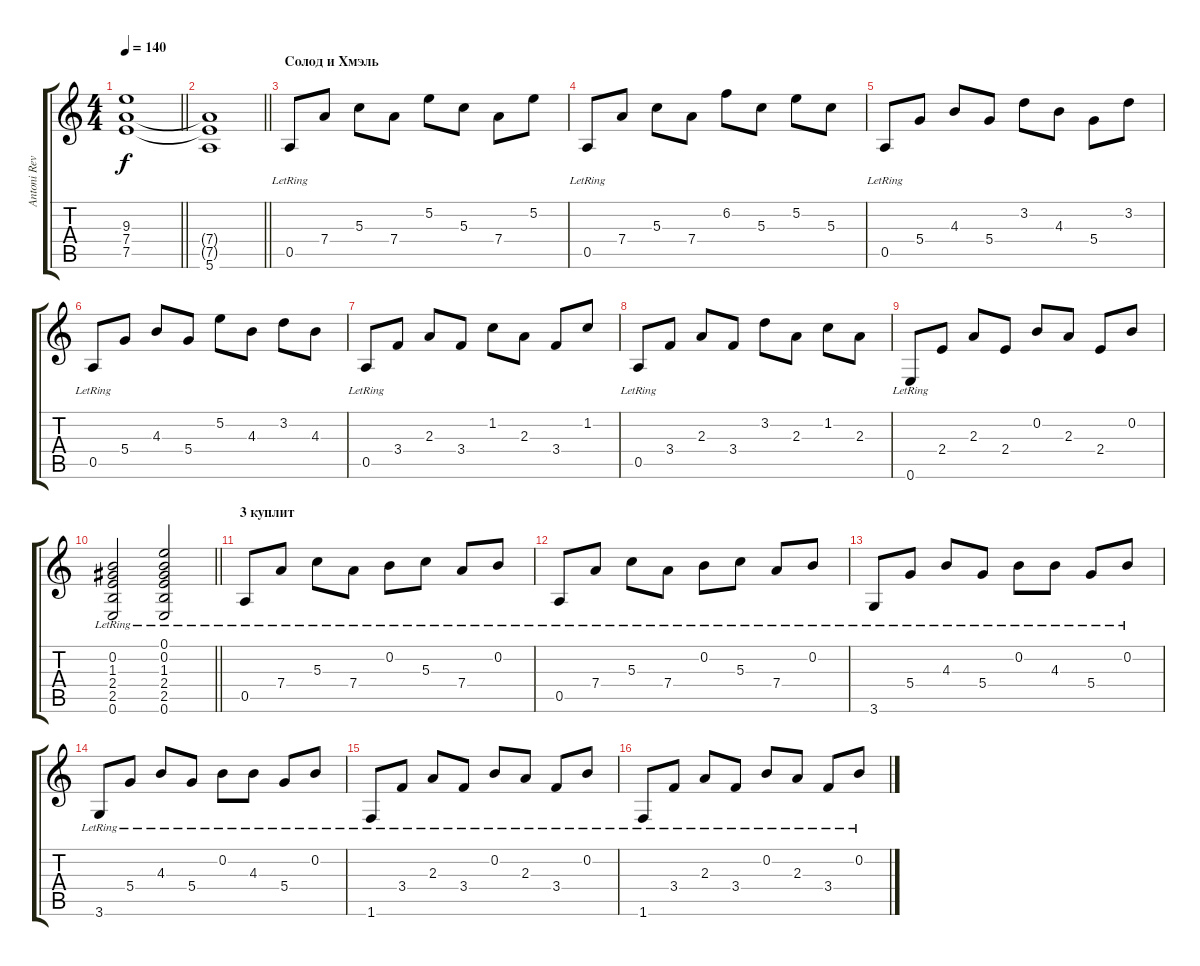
\track ("Antoni Revenson" "Antoni Rev") {instrument overdrivenguitar}
\staff {score tabs}
\tuning (E4 B3 G3 D3 A2 E2) {hide}
\ts (4 4)
\tempo 140
\clef g2
\barLineRight lightlight
\ks c
(9.3 7.4 7.5).1{dy f} |
\barLineRight lightlight
(7.4{t} 7.5{t} 5.6).1 |
\section ("" "Солод и Хмэль")
0.5{lr}.8{instrument acousticguitarsteel} 7.4.8 5.3.8 7.4.8 5.2.8 5.3.8 7.4.8 5.2.8 |
0.5{lr}.8 7.4.8 5.3.8 7.4.8 6.2.8 5.3.8 5.2.8 5.3.8 |
0.5{lr}.8 5.4.8 4.3.8 5.4.8 3.2.8 4.3.8 5.4.8 3.2.8 |
0.5{lr}.8 5.4.8 4.3.8 5.4.8 5.2.8 4.3.8 3.2.8 4.3.8 |
0.5{lr}.8 3.4.8 2.3.8 3.4.8 1.2.8 2.3.8 3.4.8 1.2.8 |
0.5{lr}.8 3.4.8 2.3.8 3.4.8 3.2.8 2.3.8 1.2.8 2.3.8 |
0.6{lr}.8 2.4.8 2.3.8 2.4.8 0.2.8 2.3.8 2.4.8 0.2.8 |
\barLineRight lightlight
(0.2{lr} 1.3{lr} 2.4{lr} 2.5{lr} 0.6{lr}).2 (0.1{lr} 0.2{lr} 1.3{lr} 2.4{lr} 2.5{lr} 0.6{lr}).2 |
\section ("" "3 куплит")
0.5{lr}.8 7.4{lr}.8 5.3{lr}.8 7.4{lr}.8 0.2{lr}.8 5.3{lr}.8 7.4{lr}.8 0.2{lr}.8 |
0.5{lr}.8 7.4{lr}.8 5.3{lr}.8 7.4{lr}.8 0.2{lr}.8 5.3{lr}.8 7.4{lr}.8 0.2{lr}.8 |
3.6{lr}.8 5.4{lr}.8 4.3{lr}.8 5.4{lr}.8 0.2{lr}.8 4.3{lr}.8 5.4{lr}.8 0.2{lr}.8 |
3.6{lr}.8 5.4{lr}.8 4.3{lr}.8 5.4{lr}.8 0.2{lr}.8 4.3{lr}.8 5.4{lr}.8 0.2{lr}.8 |
1.6{lr}.8 3.4{lr}.8 2.3{lr}.8 3.4{lr}.8 0.2{lr}.8 2.3{lr}.8 3.4{lr}.8 0.2{lr}.8 |
1.6{lr}.8 3.4{lr}.8 2.3{lr}.8 3.4{lr}.8 0.2{lr}.8 2.3{lr}.8 3.4{lr}.8 0.2{lr}.8
